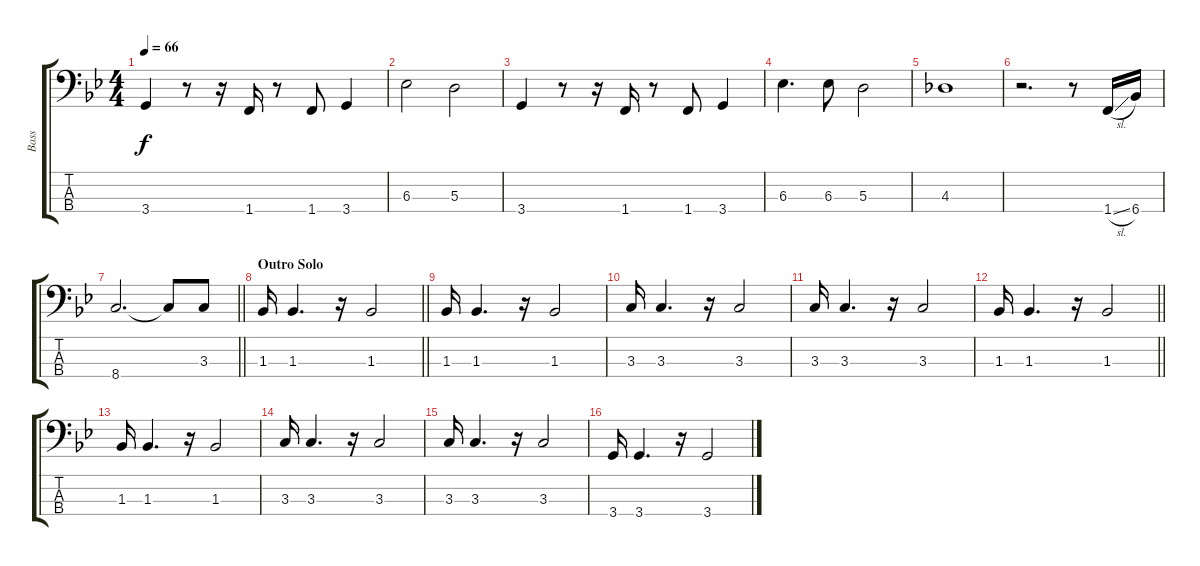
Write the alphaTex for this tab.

\track ("Bass" "Bass") {instrument electricbassfinger}
\staff {score tabs}
\tuning (G2 D2 A1 E1) {hide}
\ts (4 4)
\tempo 66
\clef f4
\ks bb
3.4.4{dy f} r.8 r.16 1.4.16 r.8 1.4.8 3.4.4 |
6.3.2 5.3.2 |
3.4.4 r.8 r.16 1.4.16 r.8 1.4.8 3.4.4 |
6.3.4{d} 6.3.8 5.3.2 |
4.3.1 |
r.2{d} r.8 1.4{sl}.16 6.4.16 |
\barLineRight lightlight
8.4.2{d} 8.4{t}.8 3.3.8 |
\section ("" "Outro Solo")
\barLineRight lightlight
1.3.16 1.3.4{d} r.16 1.3.2 |
1.3.16 1.3.4{d} r.16 1.3.2 |
3.3.16 3.3.4{d} r.16 3.3.2 |
3.3.16 3.3.4{d} r.16 3.3.2 |
\barLineRight lightlight
1.3.16 1.3.4{d} r.16 1.3.2 |
1.3.16 1.3.4{d} r.16 1.3.2 |
3.3.16 3.3.4{d} r.16 3.3.2 |
3.3.16 3.3.4{d} r.16 3.3.2 |
3.4.16 3.4.4{d} r.16 3.4.2
